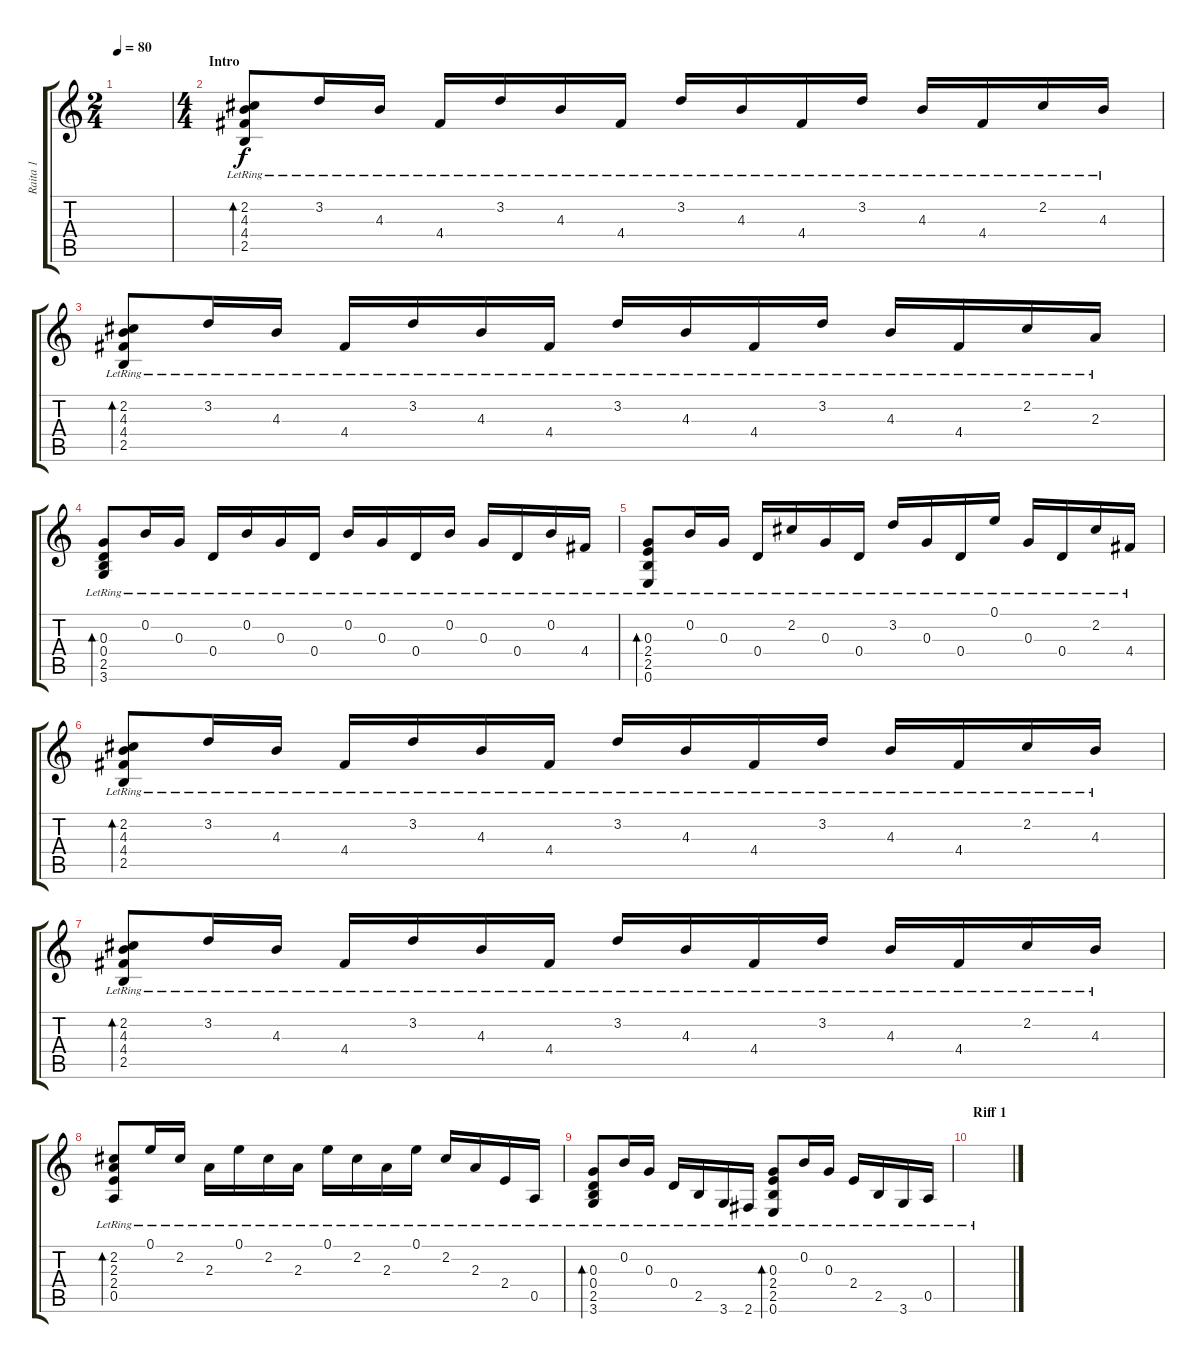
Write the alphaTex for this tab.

\track ("Raita 1" "Raita 1") {instrument acousticguitarsteel}
\staff {score tabs}
\tuning (E4 B3 G3 D3 A2 E2) {hide}
\ts (2 4)
\tempo 80
\clef g2
\ks c
|
\ts (4 4)
\section ("" "Intro")
(2.2{lr} 4.3{lr} 4.4{lr} 2.5{lr}).8{bd 60} 3.2{lr}.16 4.3{lr}.16 4.4{lr}.16 3.2{lr}.16 4.3{lr}.16 4.4{lr}.16 3.2{lr}.16 4.3{lr}.16 4.4{lr}.16 3.2{lr}.16 4.3{lr}.16 4.4{lr}.16 2.2{lr}.16 4.3{lr}.16 |
(2.2{lr} 4.3{lr} 4.4{lr} 2.5{lr}).8{bd 60} 3.2{lr}.16 4.3{lr}.16 4.4{lr}.16 3.2{lr}.16 4.3{lr}.16 4.4{lr}.16 3.2{lr}.16 4.3{lr}.16 4.4{lr}.16 3.2{lr}.16 4.3{lr}.16 4.4{lr}.16 2.2{lr}.16 2.3{lr}.16 |
(0.3{lr} 0.4{lr} 2.5{lr} 3.6{lr}).8{bd 60} 0.2{lr}.16 0.3{lr}.16 0.4{lr}.16 0.2{lr}.16 0.3{lr}.16 0.4{lr}.16 0.2{lr}.16 0.3{lr}.16 0.4{lr}.16 0.2{lr}.16 0.3{lr}.16 0.4{lr}.16 0.2{lr}.16 4.4{lr}.16 |
(0.3{lr} 2.4{lr} 2.5{lr} 0.6{lr}).8{bd 60} 0.2{lr}.16 0.3{lr}.16 0.4{lr}.16 2.2{lr}.16 0.3{lr}.16 0.4{lr}.16 3.2{lr}.16 0.3{lr}.16 0.4{lr}.16 0.1{lr}.16 0.3{lr}.16 0.4{lr}.16 2.2{lr}.16 4.4{lr}.16 |
(2.2{lr} 4.3{lr} 4.4{lr} 2.5{lr}).8{bd 60} 3.2{lr}.16 4.3{lr}.16 4.4{lr}.16 3.2{lr}.16 4.3{lr}.16 4.4{lr}.16 3.2{lr}.16 4.3{lr}.16 4.4{lr}.16 3.2{lr}.16 4.3{lr}.16 4.4{lr}.16 2.2{lr}.16 4.3{lr}.16 |
(2.2{lr} 4.3{lr} 4.4{lr} 2.5{lr}).8{bd 60} 3.2{lr}.16 4.3{lr}.16 4.4{lr}.16 3.2{lr}.16 4.3{lr}.16 4.4{lr}.16 3.2{lr}.16 4.3{lr}.16 4.4{lr}.16 3.2{lr}.16 4.3{lr}.16 4.4{lr}.16 2.2{lr}.16 4.3{lr}.16 |
(2.2{lr} 2.3{lr} 2.4{lr} 0.5{lr}).8{bd 60} 0.1{lr}.16 2.2{lr}.16 2.3{lr}.16 0.1{lr}.16 2.2{lr}.16 2.3{lr}.16 0.1{lr}.16 2.2{lr}.16 2.3{lr}.16 0.1{lr}.16 2.2{lr}.16 2.3{lr}.16 2.4{lr}.16 0.5{lr}.16 |
(0.3{lr} 0.4{lr} 2.5{lr} 3.6{lr}).8{bd 60} 0.2{lr}.16 0.3{lr}.16 0.4{lr}.16 2.5{lr}.16 3.6{lr}.16 2.6{lr}.16 (0.3{lr} 2.4{lr} 2.5{lr} 0.6{lr}).8{bd 60} 0.2{lr}.16 0.3{lr}.16 2.4{lr}.16 2.5{lr}.16 3.6{lr}.16 0.5{lr}.16 |
\section ("" "Riff 1")
